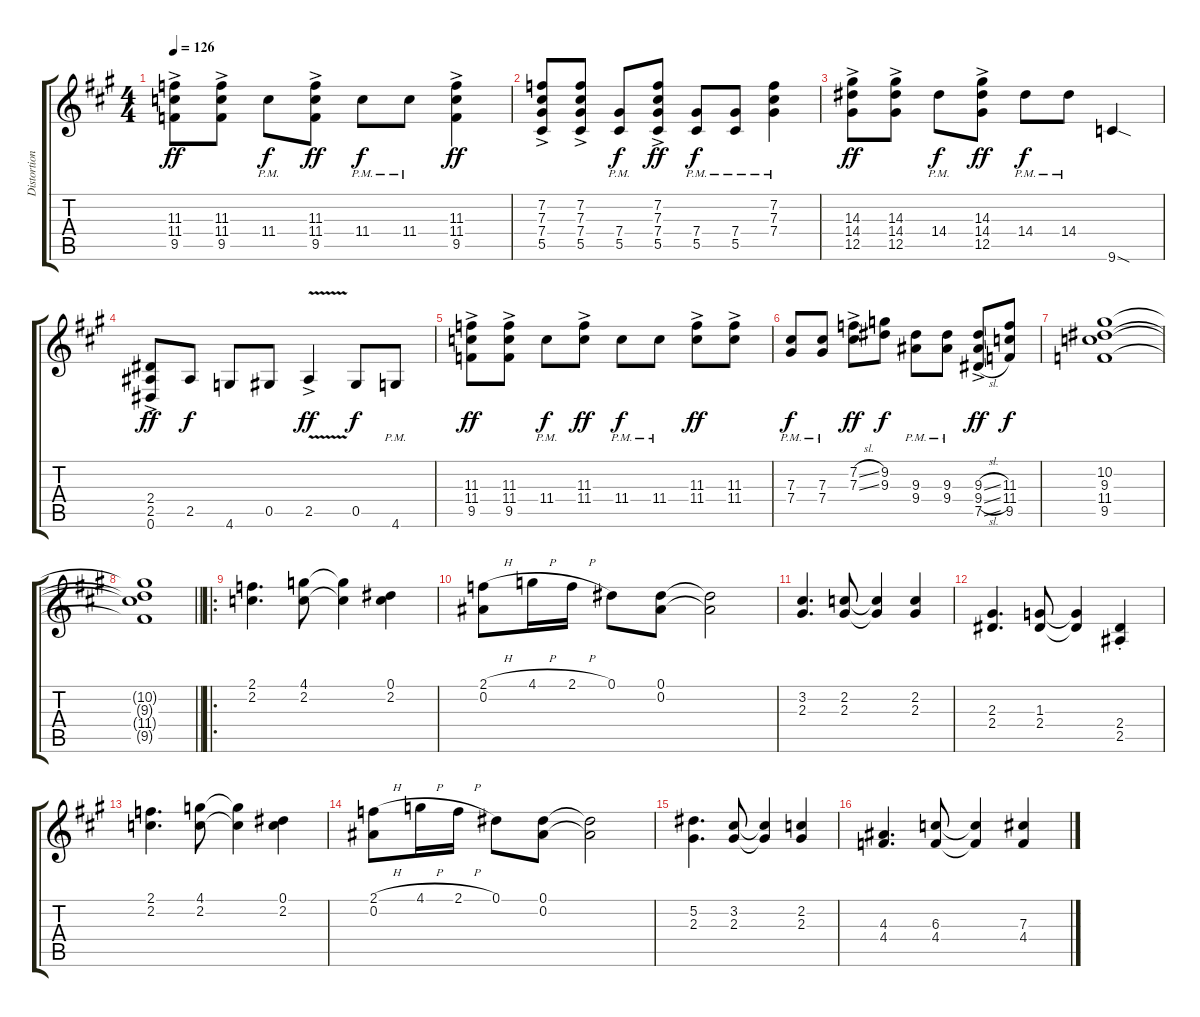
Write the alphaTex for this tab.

\track ("Distortion" "Distortion") {instrument distortionguitar}
\staff {score tabs}
\tuning (Eb4 Bb3 Gb3 Db3 Ab2 Eb2) {hide}
\ts (4 4)
\tempo 126
\clef g2
\ks a
(11.3{ac} 11.4{ac} 9.5{ac}).8{dy ff} (11.3{ac} 11.4{ac} 9.5{ac}).8 11.4{pm}.8{dy f} (11.3{ac} 11.4{ac} 9.5{ac}).8{dy ff} 11.4{pm}.8{dy f} 11.4{pm}.8 (11.3{ac} 11.4{ac} 9.5{ac}).4{dy ff} |
(7.2{ac} 7.3{ac} 7.4{ac} 5.5{ac}).8 (7.2{ac} 7.3{ac} 7.4{ac} 5.5{ac}).8 (7.4{pm} 5.5{pm}).8{dy f} (7.2{ac} 7.3{ac} 7.4{ac} 5.5{ac}).8{dy ff} (7.4{pm} 5.5{pm}).8{dy f} (7.4{pm} 5.5{pm}).8 (7.2{pm} 7.3{pm} 7.4{pm}).4 |
(14.3{ac} 14.4{ac} 12.5{ac}).8{dy ff} (14.3{ac} 14.4{ac} 12.5{ac}).8 14.4{pm}.8{dy f} (14.3{ac} 14.4{ac} 12.5{ac}).8{dy ff} 14.4{pm}.8{dy f} 14.4{pm}.8 9.6{sod}.4 |
(2.4{ac} 2.5{ac} 0.6{ac}).8{dy ff} 2.5.8{dy f} 4.6.8 0.5.8 2.5{v ac}.4{dy ff} 0.5.8{dy f} 4.6{pm}.8 |
(11.3{ac} 11.4{ac} 9.5{ac}).8{dy ff} (11.3{ac} 11.4{ac} 9.5{ac}).8 11.4{pm}.8{dy f} (11.3{ac} 11.4{ac}).8{dy ff} 11.4{pm}.8{dy f} 11.4{pm}.8 (11.3{ac} 11.4{ac}).8{dy ff} (11.3{ac} 11.4{ac}).8 |
(7.3{pm} 7.4{pm}).8{dy f} (7.3{pm} 7.4{pm}).8 (7.2{sl ac} 7.3{sl ac}).8{dy ff} (9.2 9.3).8{dy f} (9.3{pm} 9.4{pm}).8 (9.3{pm} 9.4{pm}).8 (9.3{sl ac} 9.4{sl ac} 7.5{sl ac}).8{dy ff} (11.3 11.4 9.5).8{dy f} |
(10.2 9.3 11.4 9.5).1 |
\barLineRight lightlight
(10.2{t} 9.3{t} 11.4{t} 9.5{t}).1 |
\ro
(2.1 2.2).4{d} (4.1 2.2).8 (4.1{t} 2.2{t}).4 (0.1 2.2).4 |
(2.1{h} 0.2).8 4.1{h}.16 2.1{h}.16 0.1.8 (0.1 0.2).8 (0.1{t} 0.2{t}).2 |
(3.2 2.3).4{d} (2.2 2.3).8 (2.2{t} 2.3{t}).4 (2.2 2.3).4 |
(2.3 2.4).4{d} (1.3 2.4).8 (1.3{t} 2.4{t}).4 (2.4{st} 2.5{st}).4 |
(2.1 2.2).4{d} (4.1 2.2).8 (4.1{t} 2.2{t}).4 (0.1 2.2).4 |
(2.1{h} 0.2).8 4.1{h}.16 2.1{h}.16 0.1.8 (0.1 0.2).8 (0.1{t} 0.2{t}).2 |
(5.2 2.3).4{d} (3.2 2.3).8 (3.2{t} 2.3{t}).4 (2.2 2.3).4 |
(4.3 4.4).4{d} (6.3 4.4).8 (6.3{t} 4.4{t}).4 (7.3 4.4).4
